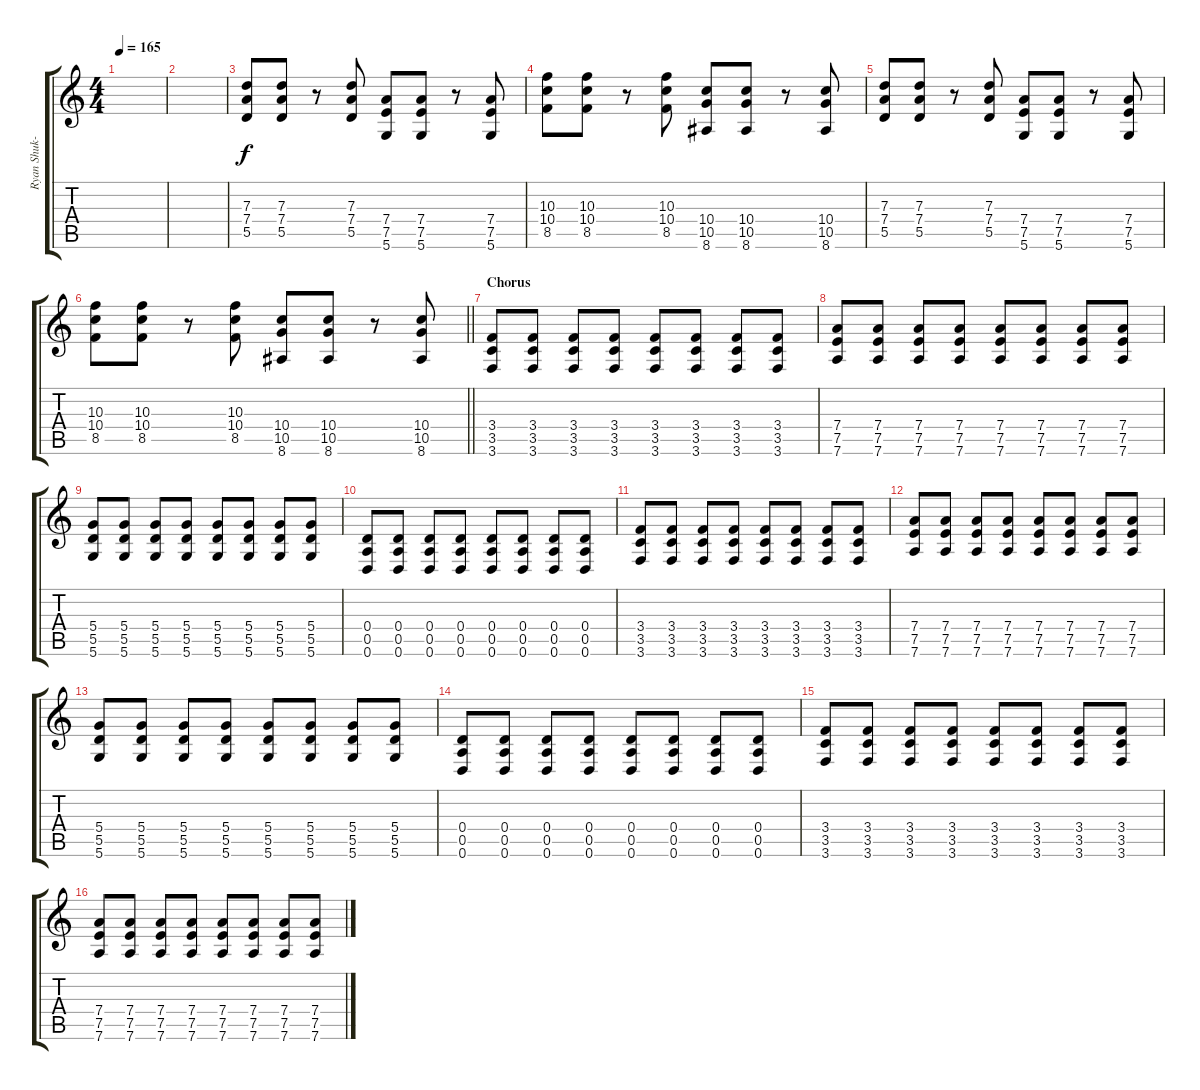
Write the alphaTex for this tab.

\track ("Ryan Shuk-Rhythm Guitar" "Ryan Shuk-") {instrument distortionguitar}
\staff {score tabs}
\tuning (E4 B3 G3 D3 A2 D2) {hide}
\ts (4 4)
\tempo 165
\clef g2
\ks c
|
|
(7.3 7.4 5.5).8 (7.3 7.4 5.5).8 r.8 (7.3 7.4 5.5).8 (7.4 7.5 5.6).8 (7.4 7.5 5.6).8 r.8 (7.4 7.5 5.6).8 |
(10.3 10.4 8.5).8 (10.3 10.4 8.5).8 r.8 (10.3 10.4 8.5).8 (10.4 10.5 8.6).8 (10.4 10.5 8.6).8 r.8 (10.4 10.5 8.6).8 |
(7.3 7.4 5.5).8 (7.3 7.4 5.5).8 r.8 (7.3 7.4 5.5).8 (7.4 7.5 5.6).8 (7.4 7.5 5.6).8 r.8 (7.4 7.5 5.6).8 |
\barLineRight lightlight
(10.3 10.4 8.5).8 (10.3 10.4 8.5).8 r.8 (10.3 10.4 8.5).8 (10.4 10.5 8.6).8 (10.4 10.5 8.6).8 r.8 (10.4 10.5 8.6).8 |
\section ("" "Chorus")
(3.4 3.5 3.6).8 (3.4 3.5 3.6).8 (3.4 3.5 3.6).8 (3.4 3.5 3.6).8 (3.4 3.5 3.6).8 (3.4 3.5 3.6).8 (3.4 3.5 3.6).8 (3.4 3.5 3.6).8 |
(7.4 7.5 7.6).8 (7.4 7.5 7.6).8 (7.4 7.5 7.6).8 (7.4 7.5 7.6).8 (7.4 7.5 7.6).8 (7.4 7.5 7.6).8 (7.4 7.5 7.6).8 (7.4 7.5 7.6).8 |
(5.4 5.5 5.6).8 (5.4 5.5 5.6).8 (5.4 5.5 5.6).8 (5.4 5.5 5.6).8 (5.4 5.5 5.6).8 (5.4 5.5 5.6).8 (5.4 5.5 5.6).8 (5.4 5.5 5.6).8 |
(0.4 0.5 0.6).8 (0.4 0.5 0.6).8 (0.4 0.5 0.6).8 (0.4 0.5 0.6).8 (0.4 0.5 0.6).8 (0.4 0.5 0.6).8 (0.4 0.5 0.6).8 (0.4 0.5 0.6).8 |
(3.4 3.5 3.6).8 (3.4 3.5 3.6).8 (3.4 3.5 3.6).8 (3.4 3.5 3.6).8 (3.4 3.5 3.6).8 (3.4 3.5 3.6).8 (3.4 3.5 3.6).8 (3.4 3.5 3.6).8 |
(7.4 7.5 7.6).8 (7.4 7.5 7.6).8 (7.4 7.5 7.6).8 (7.4 7.5 7.6).8 (7.4 7.5 7.6).8 (7.4 7.5 7.6).8 (7.4 7.5 7.6).8 (7.4 7.5 7.6).8 |
(5.4 5.5 5.6).8 (5.4 5.5 5.6).8 (5.4 5.5 5.6).8 (5.4 5.5 5.6).8 (5.4 5.5 5.6).8 (5.4 5.5 5.6).8 (5.4 5.5 5.6).8 (5.4 5.5 5.6).8 |
(0.4 0.5 0.6).8 (0.4 0.5 0.6).8 (0.4 0.5 0.6).8 (0.4 0.5 0.6).8 (0.4 0.5 0.6).8 (0.4 0.5 0.6).8 (0.4 0.5 0.6).8 (0.4 0.5 0.6).8 |
(3.4 3.5 3.6).8 (3.4 3.5 3.6).8 (3.4 3.5 3.6).8 (3.4 3.5 3.6).8 (3.4 3.5 3.6).8 (3.4 3.5 3.6).8 (3.4 3.5 3.6).8 (3.4 3.5 3.6).8 |
(7.4 7.5 7.6).8 (7.4 7.5 7.6).8 (7.4 7.5 7.6).8 (7.4 7.5 7.6).8 (7.4 7.5 7.6).8 (7.4 7.5 7.6).8 (7.4 7.5 7.6).8 (7.4 7.5 7.6).8
